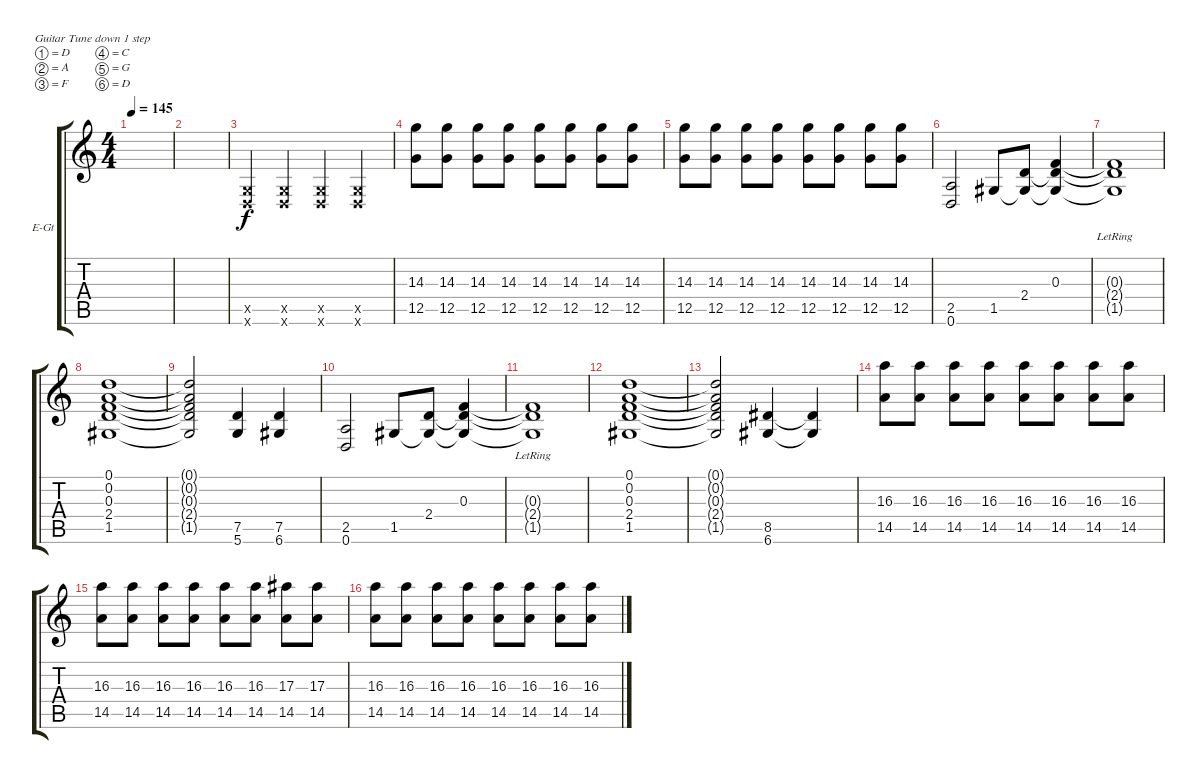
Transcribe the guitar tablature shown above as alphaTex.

\bracketExtendMode groupsimilarinstruments
\firstSystemTrackNameOrientation horizontal
\otherSystemsTrackNameOrientation horizontal
\track ("Adam - Lead" "E-Gt") {instrument distortionguitar}
\staff {score tabs}
\tuning (D4 A3 F3 C3 G2 D2)
\ts (4 4)
\tempo 145
\clef g2
\ks c
|
|
(0.5{x} 0.6{x}).4{dy f} (0.6{x} 0.5{x}).4 (0.5{x} 0.6{x}).4 (0.6{x} 0.5{x}).4 |
(12.5 14.3).8 (12.5 14.3).8 (12.5 14.3).8 (12.5 14.3).8 (12.5 14.3).8 (12.5 14.3).8 (12.5 14.3).8 (12.5 14.3).8 |
(12.5 14.3).8 (12.5 14.3).8 (12.5 14.3).8 (12.5 14.3).8 (12.5 14.3).8 (12.5 14.3).8 (12.5 14.3).8 (12.5 14.3).8 |
(2.5 0.6).2 1.5.8 (2.4 1.5{t}).8 (0.3 2.4{t} 1.5{t}).4 |
(0.3{lr t} 2.4{lr t} 1.5{t}).1 |
(1.5 2.4 0.3 0.2 0.1).1 |
(1.5{t} 2.4{t} 0.3{t} 0.2{t} 0.1{t}).2 (5.6 7.5).4 (6.6 7.5).4 |
(2.5 0.6).2 1.5.8 (2.4 1.5{t}).8 (0.3 2.4{t} 1.5{t}).4 |
(0.3{lr t} 2.4{lr t} 1.5{t}).1 |
(1.5 2.4 0.3 0.2 0.1).1 |
(1.5{t} 2.4{t} 0.3{t} 0.2{t} 0.1{t}).2 (6.6 8.5).4 (6.6{t} 8.5{t}).4 |
(14.5 16.3).8 (14.5 16.3).8 (14.5 16.3).8 (14.5 16.3).8 (14.5 16.3).8 (14.5 16.3).8 (14.5 16.3).8 (14.5 16.3).8 |
(14.5 16.3).8 (14.5 16.3).8 (14.5 16.3).8 (14.5 16.3).8 (14.5 16.3).8 (14.5 16.3).8 (14.5 17.3).8 (17.3 14.5).8 |
(14.5 16.3).8 (14.5 16.3).8 (14.5 16.3).8 (14.5 16.3).8 (14.5 16.3).8 (14.5 16.3).8 (14.5 16.3).8 (14.5 16.3).8
